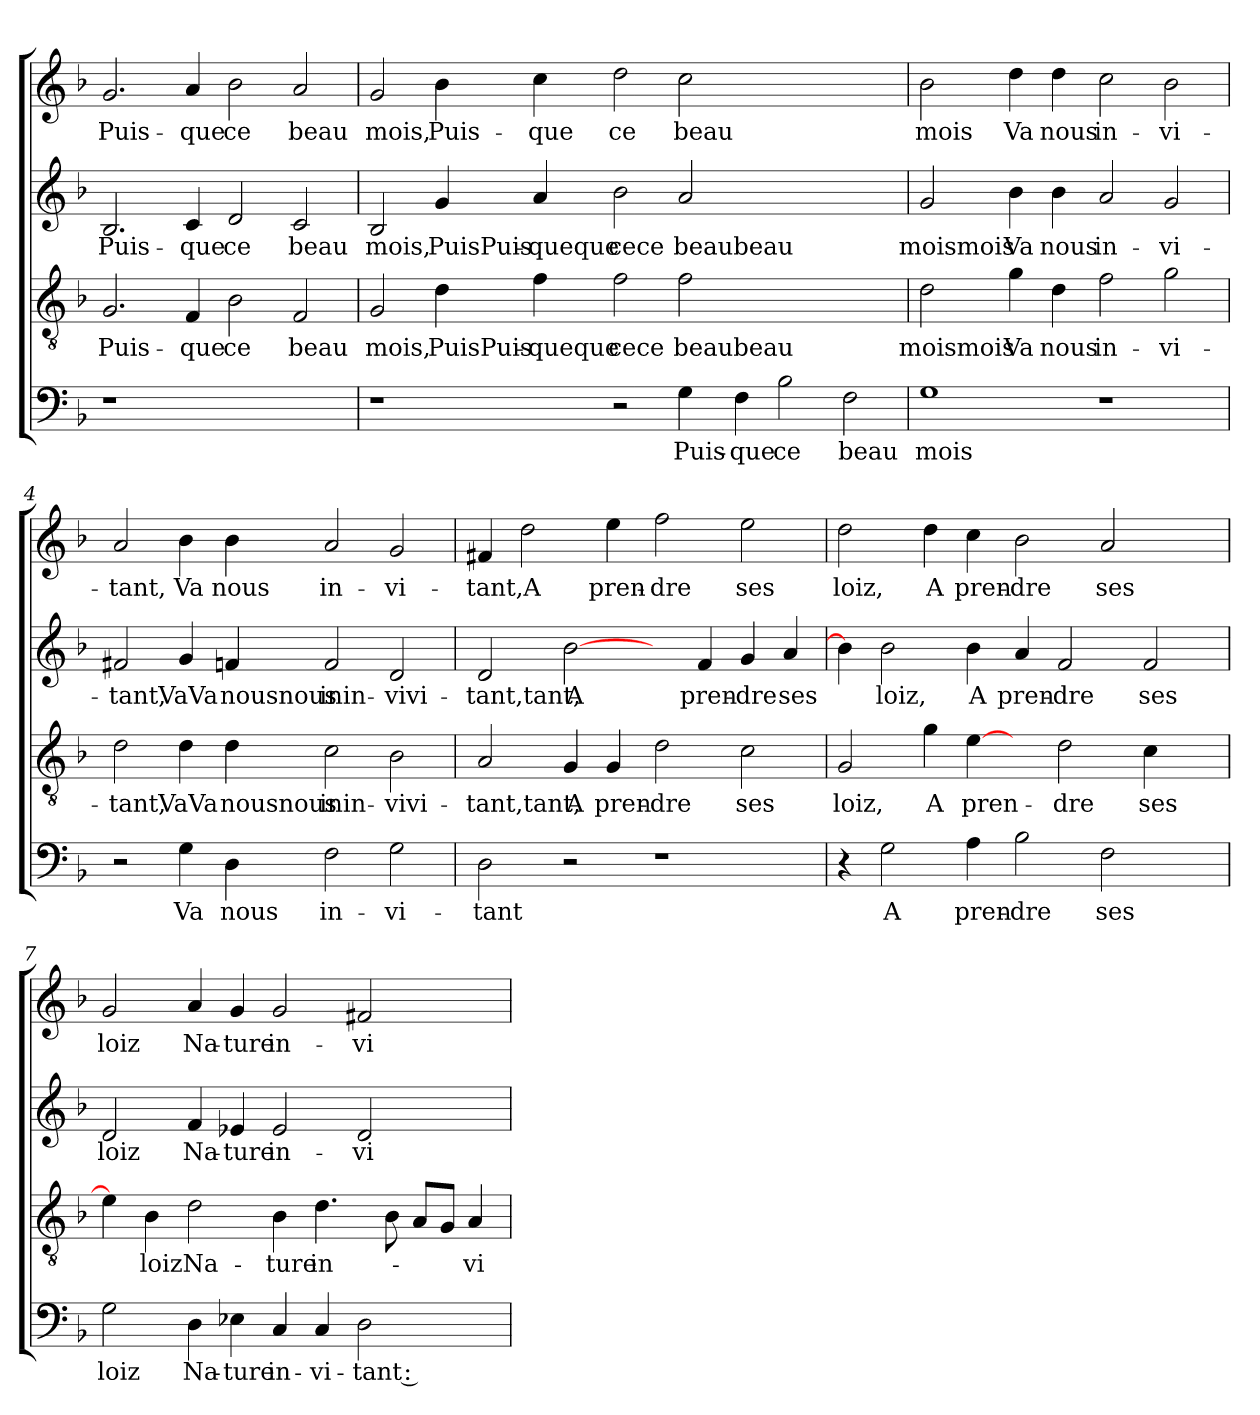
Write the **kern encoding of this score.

**kern	**text	**kern	**text	**kern	**text	**kern	**text
*part4	*part4	*part3	*part3	*part2	*part2	*part1	*part1
*staff4	*staff4	*staff3	*staff3	*staff2	*staff2	*staff1	*staff1
*clefF4	*	*clefGv2	*	*clefG2	*	*clefG2	*
*k[b-]	*	*k[b-]	*	*k[b-]	*	*k[b-]	*
=1	=1	=1	=1	=1	=1	=1	=1
1r	.	2.G	Puis-	2.B-	Puis-	2.g	Puis-
.	.	4F	-que	4c	-que	4a	-que
1ryy	.	2B-	ce	2d	ce	2b-	ce
.	.	2F	beau	2c	beau	2a	beau
=2	=2	=2	=2	=2	=2	=2	=2
1r	.	2G	mois,	2B-	mois,	2g	mois,
.	.	4d	PuisPuis-	4g	PuisPuis-	4b-	Puis-
.	.	4f	-queque	4a	-queque	4cc	-que
2r	.	2f	cece	2b-	cece	2dd	ce
4G	Puis-	2f	beaubeau	2a	beaubeau	2cc	beau
4F	-que	.	.	.	.	.	.
2B-	ce	1ryy	.	1ryy	.	1ryy	.
2F	beau	.	.	.	.	.	.
=3	=3	=3	=3	=3	=3	=3	=3
1G	mois	2d	moismois	2g	moismois	2b-	mois
.	.	4g	Va	4b-	Va	4dd	Va
.	.	4d	nous	4b-	nous	4dd	nous
1r	.	2f	in-	2a	in-	2cc	in-
.	.	2g	-vi-	2g	-vi-	2b-	-vi-
!!LO:LB:g=z
=4	=4	=4	=4	=4	=4	=4	=4
2r	.	2d	-tant,	2f#X	-tant,	2a	-tant,
4G	Va	4d	VaVa	4g	VaVa	4b-	Va
4D	nous	4d	nousnous	4fn	nousnous	4b-	nous
2F	in-	2c	inin-	2f	inin-	2a	in-
2G	-vi-	2B-	-vivi-	2d	-vivi-	2g	-vi-
=5	=5	=5	=5	=5	=5	=5	=5
2D	-tant	2A	-tant,tant,	2d	-tant,tant,	4f#X	-tant,
.	.	.	.	.	.	2dd	A
2r	.	4G	A	[2b-	A	.	.
.	.	4G	pren-	.	.	4ee	pren-
1r	.	2d	-dre	4ryy	.	2ff	-dre
.	.	.	.	4f	pren-	.	.
.	.	2c	ses	4g	-dre	2ee	ses
.	.	.	.	4a	ses	.	.
=6	=6	=6	=6	=6	=6	=6	=6
4r	.	2G	loiz,	4b-]	.	2dd	loiz,
2G	A	.	.	2b-	loiz,	.	.
.	.	4g	A	.	.	4dd	A
4A	pren-	[4e	pren-	4b-	A	4cc	pren-
2B-	-dre	4ryy	.	4a	pren-	2b-	-dre
.	.	2d	-dre	2f	-dre	.	.
2F	ses	.	.	.	.	2a	ses
.	.	4c	ses	2f	ses	.	.
4ryy	.	4ryy	.	.	.	4ryy	.
!!LO:LB:g=z
=7	=7	=7	=7	=7	=7	=7	=7
2G	loiz	4e]	.	2d	loiz	2g	loiz
.	.	4B-	loiz	.	.	.	.
4D	Na-	2d	Na-	4f	Na-	4a	Na-
4E-X	-ture	.	.	4e-X	-ture	4g	-ture
4C	in-	4B-	-ture	2e-	in-	2g	in-
4C	-vi-	4.d	in-	.	.	.	.
2D	-tant :	.	.	2d	-vi-	2f#X	-vi-
.	.	8B-	.	.	.	.	.
.	.	8AL	.	.	.	.	.
.	.	8GJ	.	.	.	.	.
4ryy	.	4A	-vi-	4ryy	.	4ryy	.
=	=	=	=	=	=	=	=
*-	*-	*-	*-	*-	*-	*-	*-
